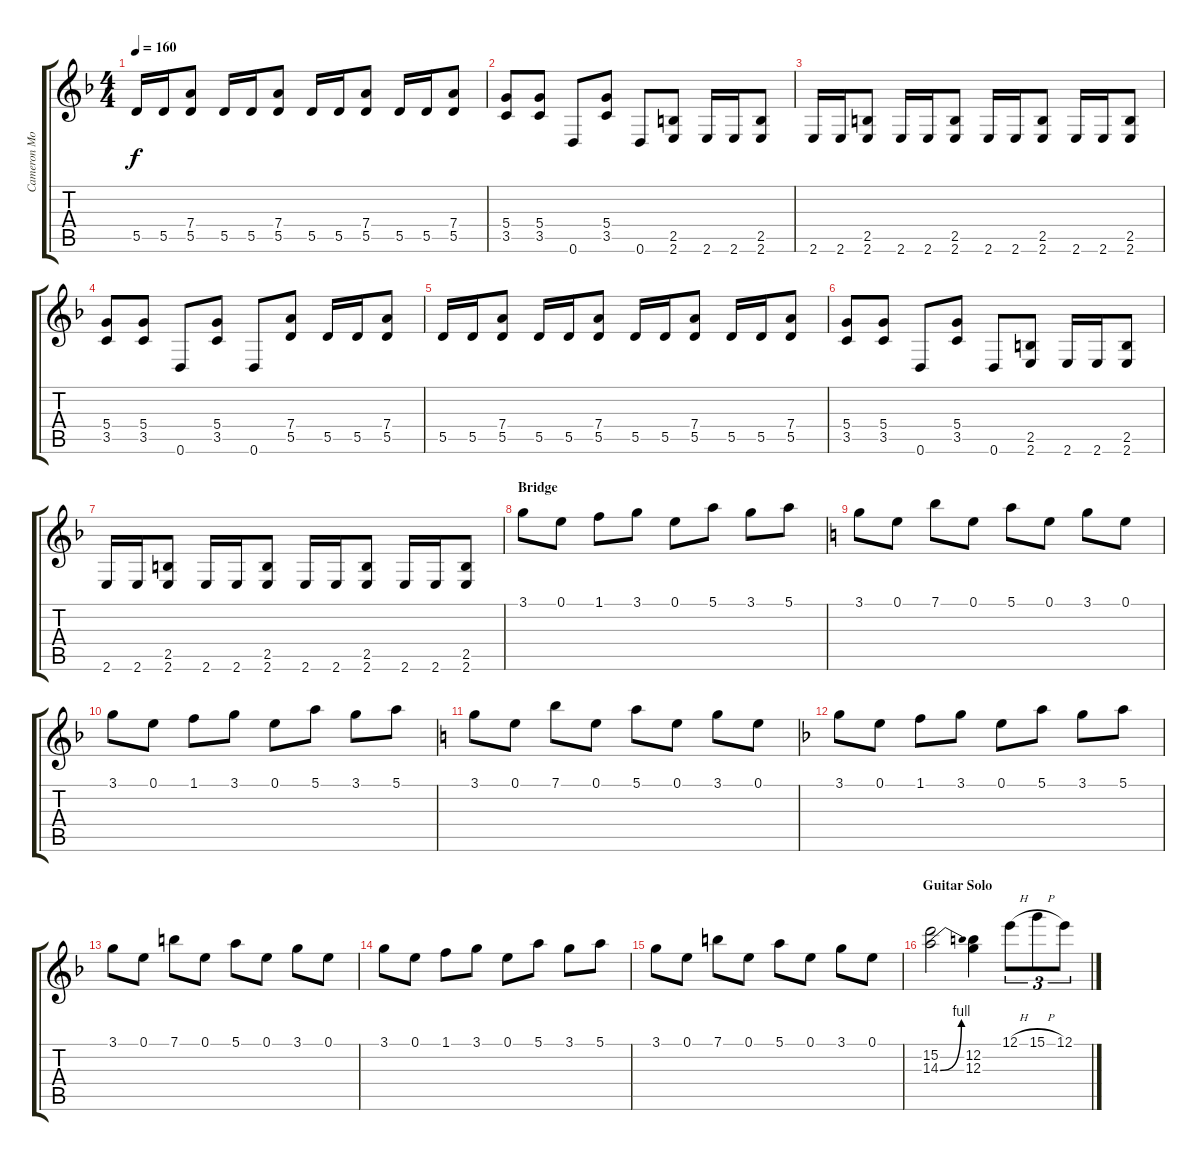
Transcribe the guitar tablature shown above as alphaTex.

\track ("Cameron Morrison" "Cameron Mo") {instrument distortionguitar}
\staff {score tabs}
\tuning (E4 B3 G3 D3 A2 D2) {hide}
\ts (4 4)
\tempo 160
\clef g2
\ks dminor
5.5.16{dy f} 5.5.16 (7.4 5.5).8 5.5.16 5.5.16 (7.4 5.5).8 5.5.16 5.5.16 (7.4 5.5).8 5.5.16 5.5.16 (7.4 5.5).8 |
(5.4 3.5).8 (5.4 3.5).8 0.6.8 (5.4 3.5).8 0.6.8 (2.5 2.6).8 2.6.16 2.6.16 (2.5 2.6).8 |
2.6.16 2.6.16 (2.5 2.6).8 2.6.16 2.6.16 (2.5 2.6).8 2.6.16 2.6.16 (2.5 2.6).8 2.6.16 2.6.16 (2.5 2.6).8 |
(5.4 3.5).8 (5.4 3.5).8 0.6.8 (5.4 3.5).8 0.6.8 (7.4 5.5).8 5.5.16 5.5.16 (7.4 5.5).8 |
5.5.16 5.5.16 (7.4 5.5).8 5.5.16 5.5.16 (7.4 5.5).8 5.5.16 5.5.16 (7.4 5.5).8 5.5.16 5.5.16 (7.4 5.5).8 |
(5.4 3.5).8 (5.4 3.5).8 0.6.8 (5.4 3.5).8 0.6.8 (2.5 2.6).8 2.6.16 2.6.16 (2.5 2.6).8 |
2.6.16 2.6.16 (2.5 2.6).8 2.6.16 2.6.16 (2.5 2.6).8 2.6.16 2.6.16 (2.5 2.6).8 2.6.16 2.6.16 (2.5 2.6).8 |
\section ("" "Bridge")
3.1.8 0.1.8 1.1.8 3.1.8 0.1.8 5.1.8 3.1.8 5.1.8 |
\ks c
3.1.8 0.1.8 7.1.8 0.1.8 5.1.8 0.1.8 3.1.8 0.1.8 |
\ks dminor
3.1.8 0.1.8 1.1.8 3.1.8 0.1.8 5.1.8 3.1.8 5.1.8 |
\ks c
3.1.8 0.1.8 7.1.8 0.1.8 5.1.8 0.1.8 3.1.8 0.1.8 |
\ks dminor
3.1.8 0.1.8 1.1.8 3.1.8 0.1.8 5.1.8 3.1.8 5.1.8 |
3.1.8 0.1.8 7.1.8 0.1.8 5.1.8 0.1.8 3.1.8 0.1.8 |
3.1.8 0.1.8 1.1.8 3.1.8 0.1.8 5.1.8 3.1.8 5.1.8 |
3.1.8 0.1.8 7.1.8 0.1.8 5.1.8 0.1.8 3.1.8 0.1.8 |
\section ("" "Guitar Solo")
(15.2 14.3{be (bend 0 0 60 4)}).2 (12.2 12.3).4 12.1{h}.8{tu (3 2)} 15.1{h}.8{tu (3 2)} 12.1.8{tu (3 2)}
